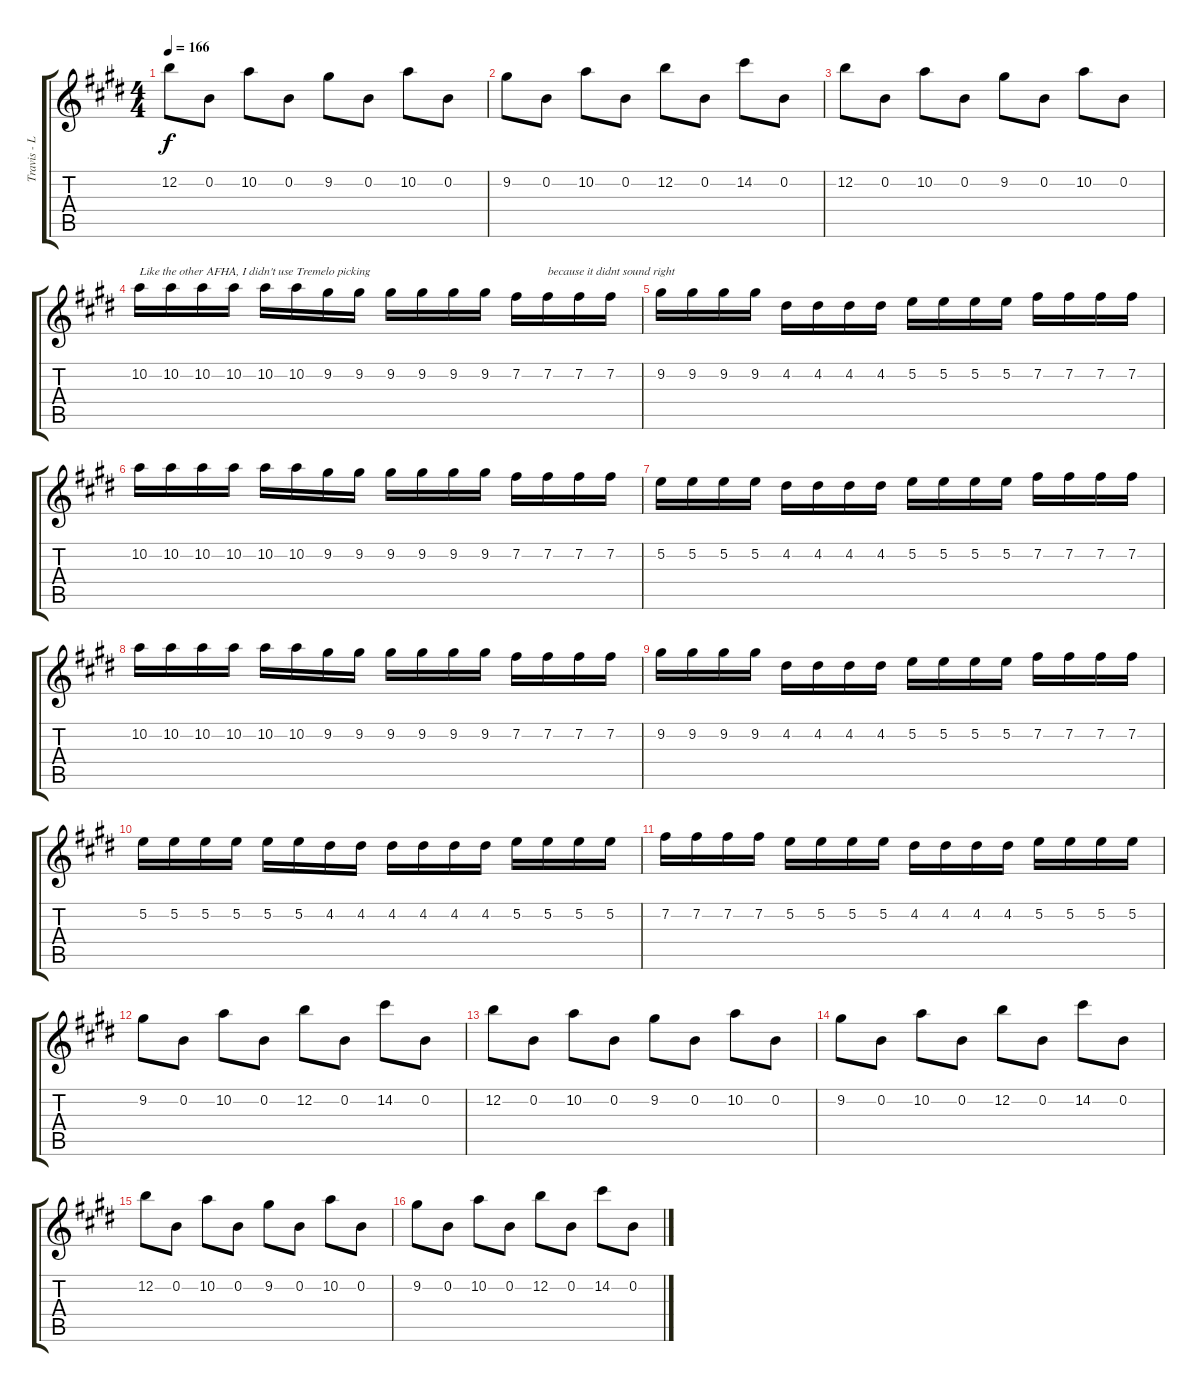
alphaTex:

\track ("Travis - Lead" "Travis - L") {instrument distortionguitar}
\staff {score tabs}
\tuning (E4 B3 G3 D3 A2 E2) {hide}
\ts (4 4)
\tempo 166
\clef g2
\ks e
12.2.8{dy f} 0.2.8 10.2.8 0.2.8 9.2.8 0.2.8 10.2.8 0.2.8 |
9.2.8 0.2.8 10.2.8 0.2.8 12.2.8 0.2.8 14.2.8 0.2.8 |
12.2.8 0.2.8 10.2.8 0.2.8 9.2.8 0.2.8 10.2.8 0.2.8 |
10.2.16{txt "Like the other AFHA, I didn't use Tremelo picking "} 10.2.16 10.2.16 10.2.16 10.2.16 10.2.16 9.2.16 9.2.16 9.2.16 9.2.16 9.2.16 9.2.16 7.2.16 7.2.16{txt "because it didnt sound right"} 7.2.16 7.2.16 |
9.2.16 9.2.16 9.2.16 9.2.16 4.2.16 4.2.16 4.2.16 4.2.16 5.2.16 5.2.16 5.2.16 5.2.16 7.2.16 7.2.16 7.2.16 7.2.16 |
10.2.16 10.2.16 10.2.16 10.2.16 10.2.16 10.2.16 9.2.16 9.2.16 9.2.16 9.2.16 9.2.16 9.2.16 7.2.16 7.2.16 7.2.16 7.2.16 |
5.2.16 5.2.16 5.2.16 5.2.16 4.2.16 4.2.16 4.2.16 4.2.16 5.2.16 5.2.16 5.2.16 5.2.16 7.2.16 7.2.16 7.2.16 7.2.16 |
10.2.16 10.2.16 10.2.16 10.2.16 10.2.16 10.2.16 9.2.16 9.2.16 9.2.16 9.2.16 9.2.16 9.2.16 7.2.16 7.2.16 7.2.16 7.2.16 |
9.2.16 9.2.16 9.2.16 9.2.16 4.2.16 4.2.16 4.2.16 4.2.16 5.2.16 5.2.16 5.2.16 5.2.16 7.2.16 7.2.16 7.2.16 7.2.16 |
5.2.16 5.2.16 5.2.16 5.2.16 5.2.16 5.2.16 4.2.16 4.2.16 4.2.16 4.2.16 4.2.16 4.2.16 5.2.16 5.2.16 5.2.16 5.2.16 |
7.2.16 7.2.16 7.2.16 7.2.16 5.2.16 5.2.16 5.2.16 5.2.16 4.2.16 4.2.16 4.2.16 4.2.16 5.2.16 5.2.16 5.2.16 5.2.16 |
9.2.8 0.2.8 10.2.8 0.2.8 12.2.8 0.2.8 14.2.8 0.2.8 |
12.2.8 0.2.8 10.2.8 0.2.8 9.2.8 0.2.8 10.2.8 0.2.8 |
9.2.8 0.2.8 10.2.8 0.2.8 12.2.8 0.2.8 14.2.8 0.2.8 |
12.2.8 0.2.8 10.2.8 0.2.8 9.2.8 0.2.8 10.2.8 0.2.8 |
9.2.8 0.2.8 10.2.8 0.2.8 12.2.8 0.2.8 14.2.8 0.2.8
